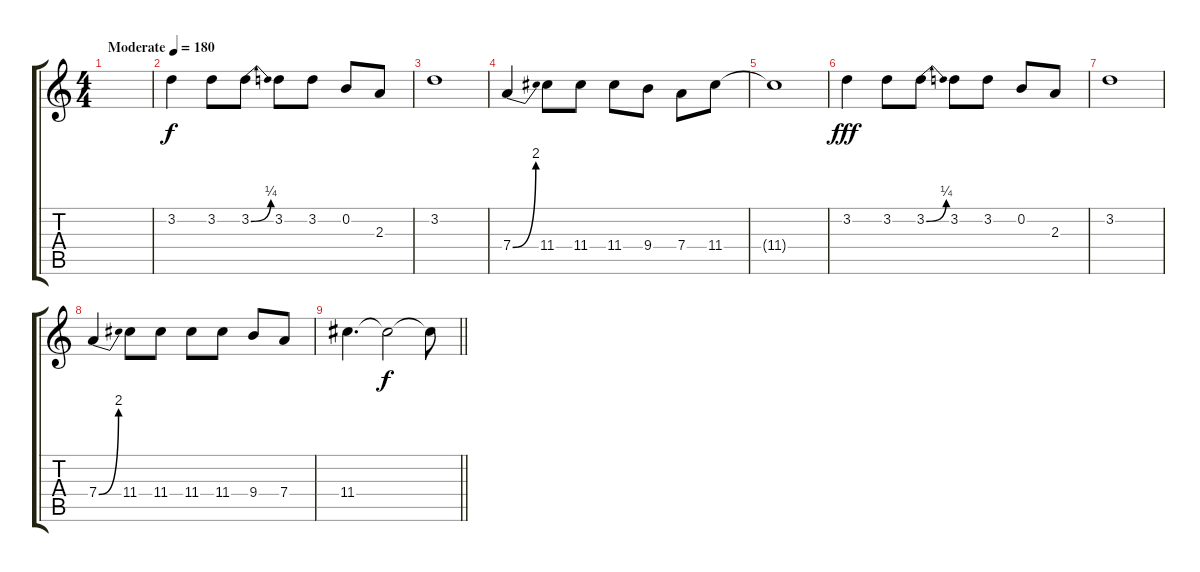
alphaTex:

\track "" {instrument overdrivenguitar}
\staff {score tabs}
\tuning (E4 B3 G3 D3 A2 E2) {hide}
\ts (4 4)
\tempo (180 "Moderate")
\clef g2
\ks c
|
3.2.4 3.2.8 3.2{be (bend 0 0 60 1)}.8 3.2.8 3.2.8 0.2.8 2.3.8 |
3.2.1 |
7.4{be (bend 0 0 60 8)}.4 11.4.8 11.4.8 11.4.8 9.4.8 7.4.8 11.4.8 |
11.4{t}.1{dy f} |
3.2.4{dy fff} 3.2.8 3.2{be (bend 0 0 60 1)}.8{txt ""} 3.2.8 3.2.8 0.2.8 2.3.8 |
3.2.1 |
7.4{be (bend 0 0 60 8)}.4 11.4.8 11.4.8 11.4.8 11.4.8 9.4.8 7.4.8 |
\barLineRight lightlight
11.4.4{d} 11.4{t}.2{dy f} 11.4{t}.8
